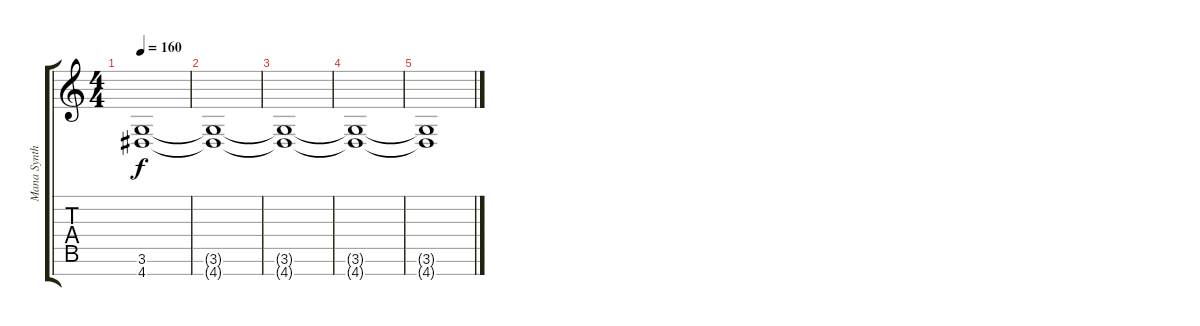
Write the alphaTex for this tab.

\track ("Mana Synth" "Mana Synth") {instrument synthbass1}
\staff {score tabs}
\tuning (E4 B3 G3 D3 A2 E2 B1) {hide}
\ts (4 4)
\tempo 160
\clef g2
\ks c
(3.6 4.7).1{dy f instrument applause} |
(3.6{t} 4.7{t}).1{volume 0} |
(3.6{t} 4.7{t}).1 |
(3.6{t} 4.7{t}).1 |
(3.6{t} 4.7{t}).1
